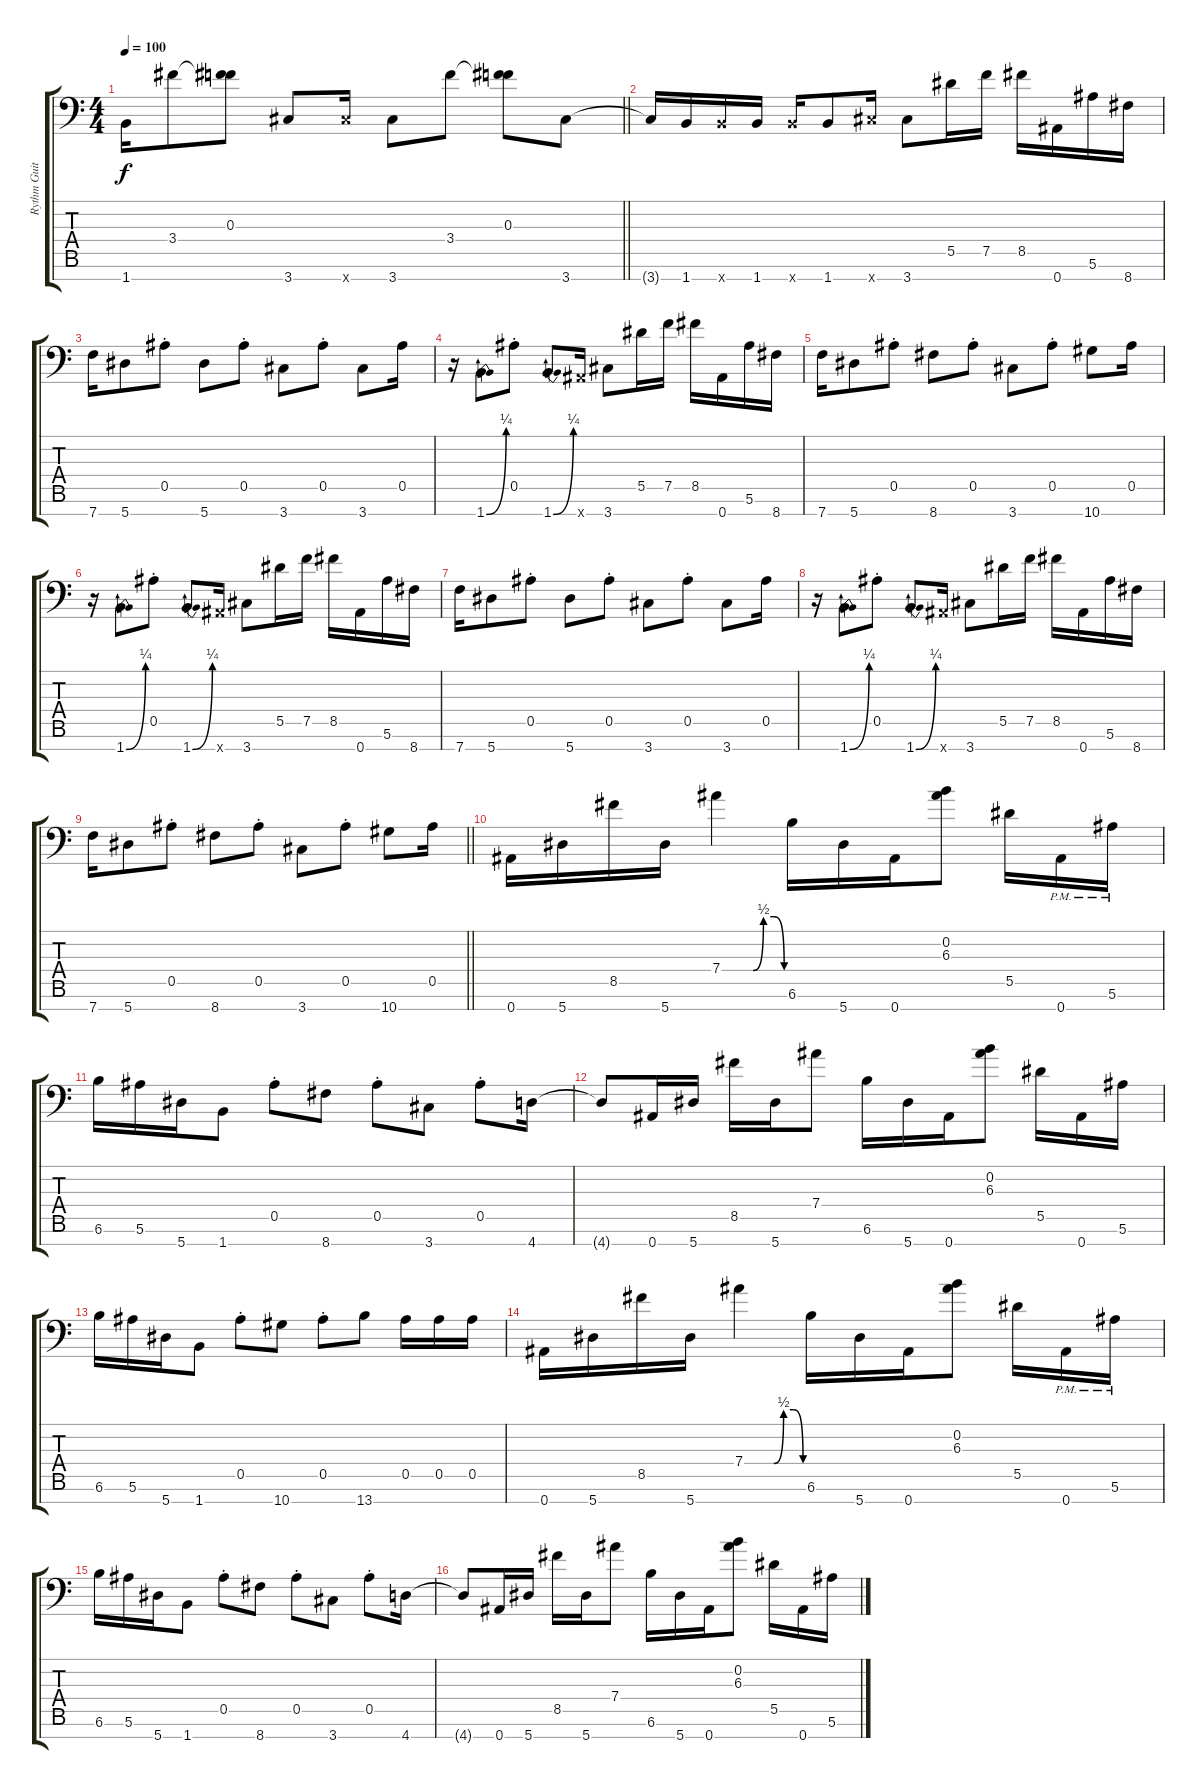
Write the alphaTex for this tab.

\track ("Rythm Guitar #2" "Rythm Guit") {instrument distortionguitar}
\staff {score tabs}
\tuning (Eb4 Bb3 F3 Eb3 Bb2 F2 Bb1) {hide}
\ts (4 4)
\tempo 100
\clef f4
\barLineRight lightlight
\ks c
1.7{t}.16{dy f} 3.4.8 (0.3 3.4{t}).8 3.7.8 3.7{x}.16 3.7.8 3.4.8 (0.3 3.4{t}).8 3.7.8 |
\section ("" "")
3.7{t}.16 1.7.16 1.7{x}.16 1.7.16 1.7{x}.16 1.7.8 3.7{x}.16 3.7.8 5.5.16 7.5.16 8.5.16 0.7.16 5.6.16 8.7.16 |
7.7.16 5.7.8 0.5{st}.8 5.7.8 0.5{st}.8 3.7.8 0.5{st}.8 3.7.8 0.5.16 |
r.16 1.7{be (bend 0 0 60 1)}.8 0.5{st}.8 1.7{be (bend 0 0 60 1)}.8 0.7{x}.16 3.7.8 5.5.16 7.5.16 8.5.16 0.7.16 5.6.16 8.7.16 |
7.7.16 5.7.8 0.5{st}.8 8.7.8 0.5{st}.8 3.7.8 0.5{st}.8 10.7.8 0.5.16 |
r.16 1.7{be (bend 0 0 60 1)}.8 0.5{st}.8 1.7{be (bend 0 0 60 1)}.8 0.7{x}.16 3.7.8 5.5.16 7.5.16 8.5.16 0.7.16 5.6.16 8.7.16 |
7.7.16 5.7.8 0.5{st}.8 5.7.8 0.5{st}.8 3.7.8 0.5{st}.8 3.7.8 0.5.16 |
r.16 1.7{be (bend 0 0 60 1)}.8 0.5{st}.8 1.7{be (bend 0 0 60 1)}.8 0.7{x}.16 3.7.8 5.5.16 7.5.16 8.5.16 0.7.16 5.6.16 8.7.16 |
\barLineRight lightlight
7.7.16 5.7.8 0.5{st}.8 8.7.8 0.5{st}.8 3.7.8 0.5{st}.8 10.7.8 0.5.16 |
\section ("" "")
0.7.16 5.7.16 8.5.16 5.7.16 7.4{be (custom 0 0 30 0 40 2 50 2 60 0)}.4 6.6.16 5.7.16 0.7.16 (0.2 6.3).8 5.5.16 0.7{pm}.16 5.6{pm}.16 |
6.6.16 5.6.16 5.7.16 1.7.8 0.5{st}.8 8.7.8 0.5{st}.8 3.7.8 0.5{st}.8 4.7.16 |
4.7{t}.8 0.7.16 5.7.16 8.5.16 5.7.16 7.4.8 6.6.16 5.7.16 0.7.16 (0.2 6.3).8 5.5.16 0.7.16 5.6.16 |
6.6.16 5.6.16 5.7.16 1.7.8 0.5{st}.8 10.7.8 0.5{st}.8 13.7.8 0.5.16 0.5.16 0.5.16 |
0.7.16 5.7.16 8.5.16 5.7.16 7.4{be (custom 0 0 30 0 40 2 50 2 60 0)}.4 6.6.16 5.7.16 0.7.16 (0.2 6.3).8 5.5.16 0.7{pm}.16 5.6{pm}.16 |
6.6.16 5.6.16 5.7.16 1.7.8 0.5{st}.8 8.7.8 0.5{st}.8 3.7.8 0.5{st}.8 4.7.16 |
4.7{t}.8 0.7.16 5.7.16 8.5.16 5.7.16 7.4.8 6.6.16 5.7.16 0.7.16 (0.2 6.3).8 5.5.16 0.7.16 5.6.16
